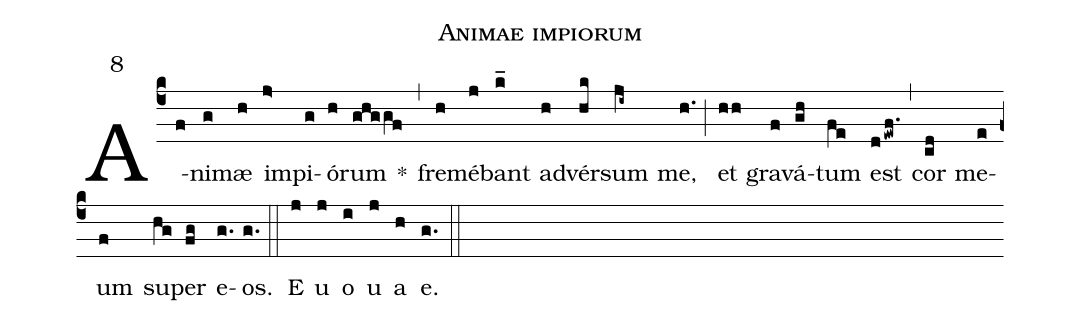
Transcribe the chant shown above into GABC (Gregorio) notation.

name:Animae impiorum;
mode:8;
%%
(c4)A(f)ni(g)mæ(h) im(j>)pi(g)ó(h)rum(ghggf) *(,) fre(h)mé(j)bant(k_) ad(h)vér(hk)sum(ji~) me,(h.) (;) et(hh) gra(f)vá(gh)tum(fe) est(dewf.) (,) cor(cd) me(e)um(f) su(hg)per(fg) e(g.)os.(g.) (::) E(j) u(j) o(i) u(j) a(h) e.(g.) (::)
